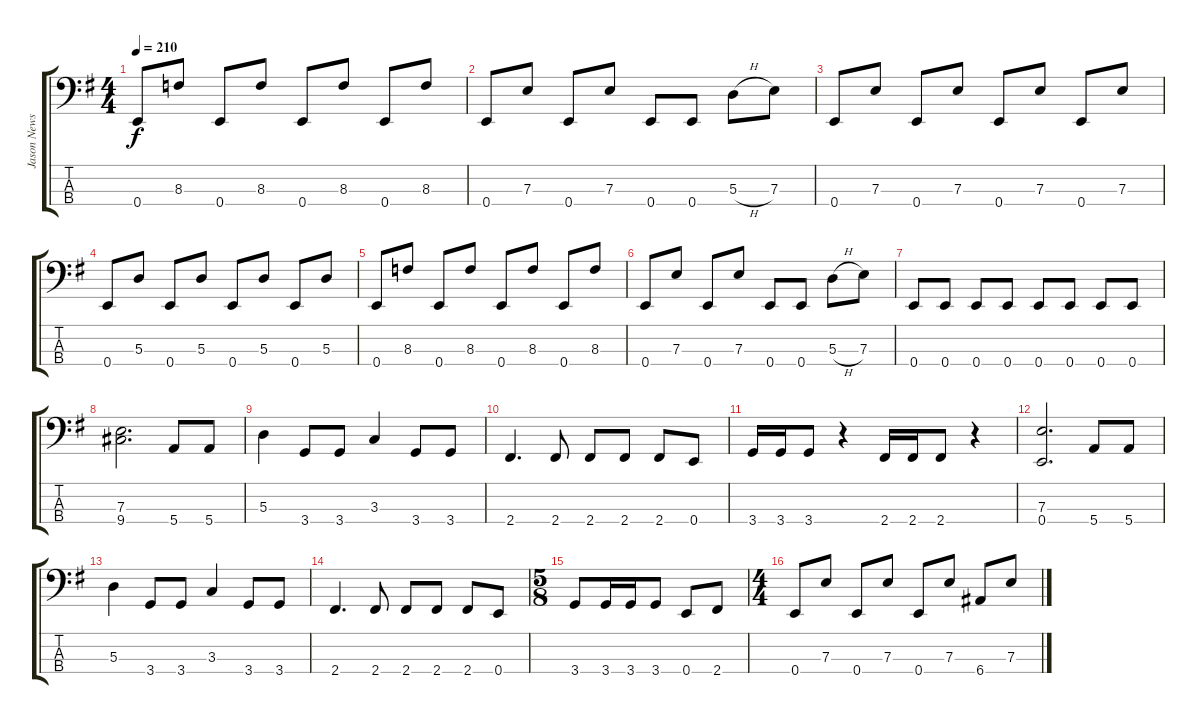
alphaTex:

\track ("Jason Newsted" "Jason News") {instrument electricbassfinger}
\staff {score tabs}
\tuning (G2 D2 A1 E1) {hide}
\ts (4 4)
\tempo 210
\clef f4
\ks g
0.4.8{dy f} 8.3.8 0.4.8 8.3.8 0.4.8 8.3.8 0.4.8 8.3.8 |
0.4.8 7.3.8 0.4.8 7.3.8 0.4.8 0.4.8 5.3{h}.8 7.3.8 |
0.4.8 7.3.8 0.4.8 7.3.8 0.4.8 7.3.8 0.4.8 7.3.8 |
0.4.8 5.3.8 0.4.8 5.3.8 0.4.8 5.3.8 0.4.8 5.3.8 |
0.4.8 8.3.8 0.4.8 8.3.8 0.4.8 8.3.8 0.4.8 8.3.8 |
0.4.8 7.3.8 0.4.8 7.3.8 0.4.8 0.4.8 5.3{h}.8 7.3.8 |
0.4.8 0.4.8 0.4.8 0.4.8 0.4.8 0.4.8 0.4.8 0.4.8 |
(7.3 9.4).2{d} 5.4.8 5.4.8 |
5.3.4 3.4.8 3.4.8 3.3.4 3.4.8 3.4.8 |
2.4.4{d} 2.4.8 2.4.8 2.4.8 2.4.8 0.4.8 |
3.4.16 3.4.16 3.4.8 r.4 2.4.16 2.4.16 2.4.8 r.4 |
(7.3 0.4).2{d} 5.4.8 5.4.8 |
5.3.4 3.4.8 3.4.8 3.3.4 3.4.8 3.4.8 |
2.4.4{d} 2.4.8 2.4.8 2.4.8 2.4.8 0.4.8 |
\ts (5 8)
3.4.8 3.4.16 3.4.16 3.4.8 0.4.8 2.4.8 |
\ts (4 4)
0.4.8 7.3.8 0.4.8 7.3.8 0.4.8 7.3.8 6.4.8 7.3.8
